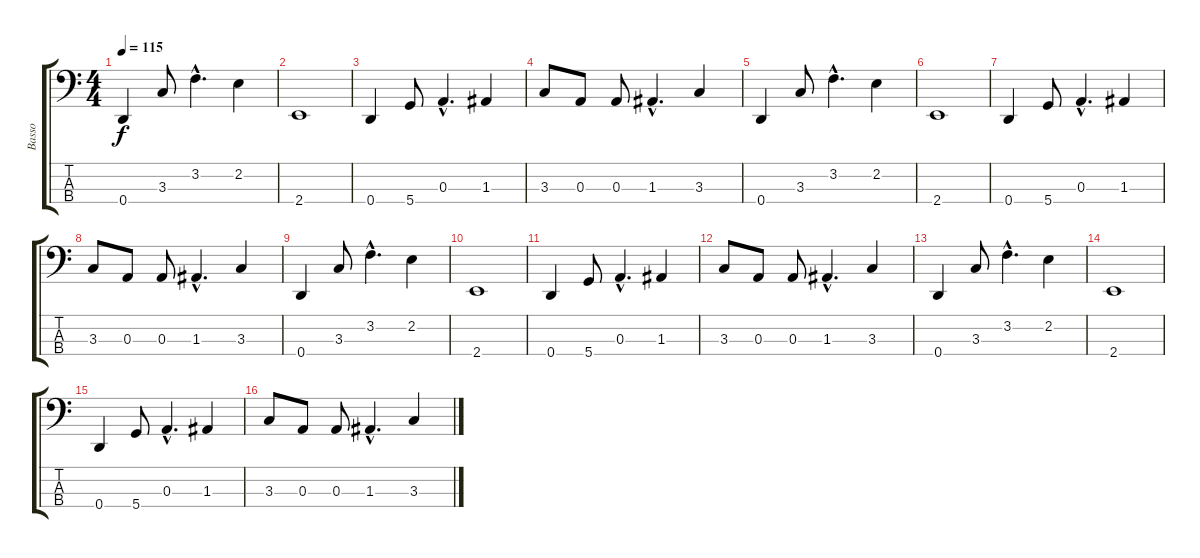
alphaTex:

\track ("Basso" "Basso") {instrument electricbassfinger}
\staff {score tabs}
\tuning (G2 D2 A1 D1) {hide}
\ts (4 4)
\tempo 115
\clef f4
\ks c
0.4.4{dy f} 3.3.8 3.2{hac}.4{d} 2.2.4 |
2.4.1 |
0.4.4 5.4.8 0.3{hac}.4{d} 1.3.4 |
3.3.8 0.3.8 0.3.8 1.3{hac}.4{d} 3.3.4 |
0.4.4 3.3.8 3.2{hac}.4{d} 2.2.4 |
2.4.1 |
0.4.4 5.4.8 0.3{hac}.4{d} 1.3.4 |
3.3.8 0.3.8 0.3.8 1.3{hac}.4{d} 3.3.4 |
0.4.4 3.3.8 3.2{hac}.4{d} 2.2.4 |
2.4.1 |
0.4.4 5.4.8 0.3{hac}.4{d} 1.3.4 |
3.3.8 0.3.8 0.3.8 1.3{hac}.4{d} 3.3.4 |
0.4.4 3.3.8 3.2{hac}.4{d} 2.2.4 |
2.4.1 |
0.4.4 5.4.8 0.3{hac}.4{d} 1.3.4 |
3.3.8 0.3.8 0.3.8 1.3{hac}.4{d} 3.3.4
